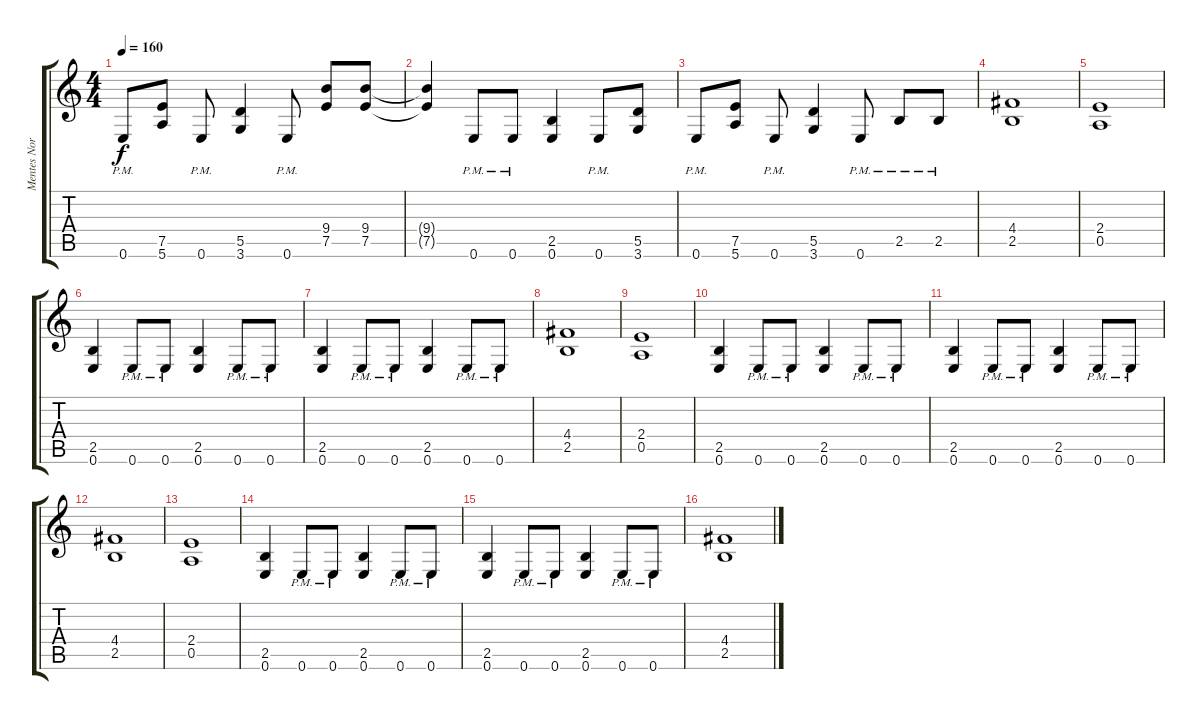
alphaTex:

\track ("Mentes Norbert" "Mentes Nor") {instrument distortionguitar}
\staff {score tabs}
\tuning (E4 B3 G3 D3 A2 E2) {hide}
\ts (4 4)
\tempo 160
\clef g2
\ks c
0.6{pm}.8{dy f} (7.5 5.6).8 0.6{pm}.8 (5.5 3.6).4 0.6{pm}.8 (9.4 7.5).8 (9.4 7.5).8 |
(9.4{t} 7.5{t}).4 0.6{pm}.8 0.6{pm}.8 (2.5 0.6).4 0.6{pm}.8 (5.5 3.6).8 |
0.6{pm}.8 (7.5 5.6).8 0.6{pm}.8 (5.5 3.6).4 0.6{pm}.8 2.5{pm}.8 2.5{pm}.8 |
(4.4 2.5).1 |
(2.4 0.5).1 |
(2.5 0.6).4 0.6{pm}.8 0.6{pm}.8 (2.5 0.6).4 0.6{pm}.8 0.6{pm}.8 |
(2.5 0.6).4 0.6{pm}.8 0.6{pm}.8 (2.5 0.6).4 0.6{pm}.8 0.6{pm}.8 |
(4.4 2.5).1 |
(2.4 0.5).1 |
(2.5 0.6).4 0.6{pm}.8 0.6{pm}.8 (2.5 0.6).4 0.6{pm}.8 0.6{pm}.8 |
(2.5 0.6).4 0.6{pm}.8 0.6{pm}.8 (2.5 0.6).4 0.6{pm}.8 0.6{pm}.8 |
(4.4 2.5).1 |
(2.4 0.5).1 |
(2.5 0.6).4 0.6{pm}.8 0.6{pm}.8 (2.5 0.6).4 0.6{pm}.8 0.6{pm}.8 |
(2.5 0.6).4 0.6{pm}.8 0.6{pm}.8 (2.5 0.6).4 0.6{pm}.8 0.6{pm}.8 |
(4.4 2.5).1
